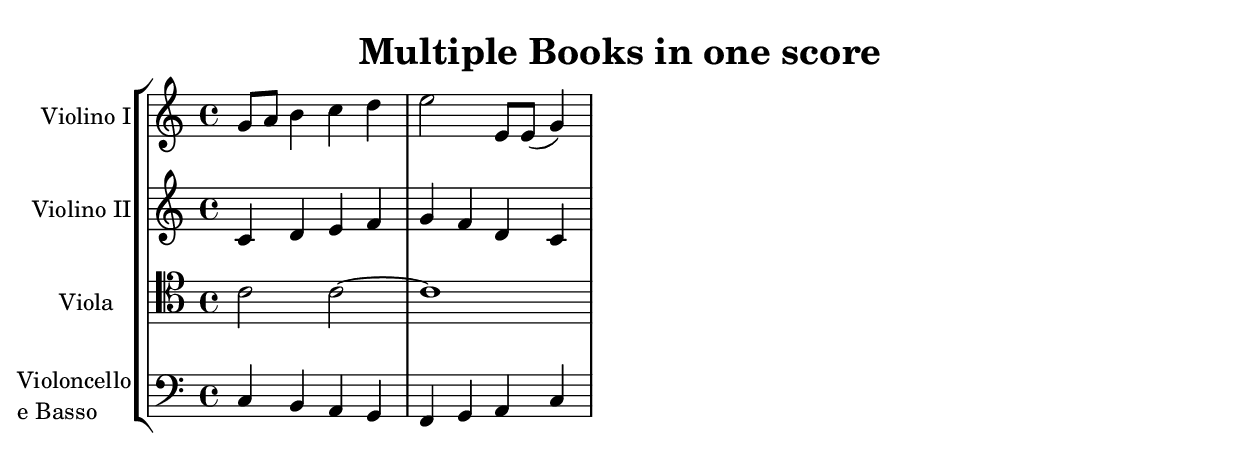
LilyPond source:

%% http://lsr.dsi.unimi.it/LSR/Item?id=389

% LSR This snippet was originally written for \version "2.22.0"


vI = \relative c'' { g8 a b4 c d | e2 e,8 e( g4) }
vII = \relative c' { c4 d e f | g f d c }
va = \relative c' { \clef "tenor" c2 c2~ | c1 }
vcb = \relative c { \clef "bass" c4 b a g | f g a c }


\header { title = "Multiple Books in one score" }

% The output file will be named after the source file
% (default behavior)

\book {
  \score {
    \new Staff << \vI >>
  }
}

% The output will now be called *-VI-1.pdf
#(define output-suffix "VI")
\book {
  \score {
    \new Staff << \vI >>
  }
  \header {instrument = "Violino I"}
}

% The output will now be called *-VII-2.pdf
#(define output-suffix "VII")
\book {
  \score {
    \new Staff << \vII >>
  }
  \header {instrument = "Violino II"}
}

% The output will now be called *-Va-3.pdf
#(define output-suffix "Va")
\book {
  \header {instrument = "Viola"}
  \score {
    \new Staff << \va >>
  }
}

% The output will now be called *-VcB-4.pdf
#(define output-suffix "VcB")
\book {
  \header {instrument = "Violoncello e Basso"}
  \score {
    \new Staff << \vcb >>
  }
}

% The output will now be called *-FullScore-5.pdf
#(define output-suffix "FullScore")
\book {
  \header { }
  \score {
    \new StaffGroup <<
      \new Staff = vISt << 
            \set Staff.instrumentName = "Violino I" 
            \set Staff.shortInstrumentName = "V.I" 
            \vI >>
      \new Staff = vIISt << 
            \set Staff.instrumentName = "Violino II" 
            \set Staff.shortInstrumentName = "V.II" 
            \vII >>
      \new Staff = vaSt << 
            \set Staff.instrumentName = "Viola" 
            \set Staff.shortInstrumentName = "Va." 
            \va >>
      \new Staff = vISt << 
            \set Staff.instrumentName = \markup \column {"Violoncello" "e Basso"}
            \set Staff.shortInstrumentName = "Vc/B." 
            \vcb >>
    >>
  }
}
